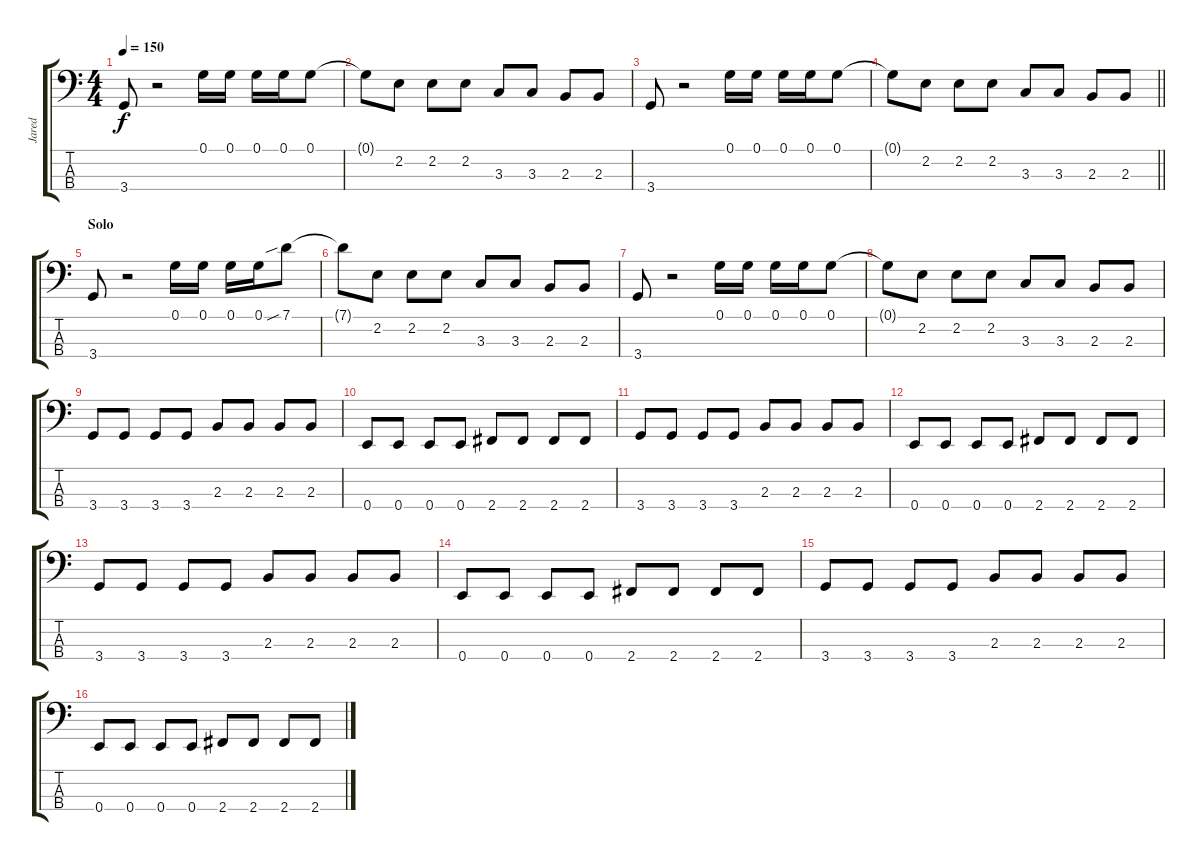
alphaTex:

\track ("Jared" "Jared") {instrument electricbassfinger}
\staff {score tabs}
\tuning (G2 D2 A1 E1) {hide}
\ts (4 4)
\tempo 150
\clef f4
\ks c
3.4.8{dy f} r.2 0.1.16 0.1.16 0.1.16 0.1.16 0.1.8 |
0.1{t}.8 2.2.8 2.2.8 2.2.8 3.3.8 3.3.8 2.3.8 2.3.8 |
3.4.8 r.2 0.1.16 0.1.16 0.1.16 0.1.16 0.1.8 |
\barLineRight lightlight
0.1{t}.8 2.2.8 2.2.8 2.2.8 3.3.8 3.3.8 2.3.8 2.3.8 |
\section ("" "Solo")
3.4.8 r.2 0.1.16 0.1.16 0.1.16 0.1.16 7.1{sib}.8 |
7.1{t}.8 2.2.8 2.2.8 2.2.8 3.3.8 3.3.8 2.3.8 2.3.8 |
3.4.8 r.2 0.1.16 0.1.16 0.1.16 0.1.16 0.1.8 |
0.1{t}.8 2.2.8 2.2.8 2.2.8 3.3.8 3.3.8 2.3.8 2.3.8 |
3.4.8 3.4.8 3.4.8 3.4.8 2.3.8 2.3.8 2.3.8 2.3.8 |
0.4.8 0.4.8 0.4.8 0.4.8 2.4.8 2.4.8 2.4.8 2.4.8 |
3.4.8 3.4.8 3.4.8 3.4.8 2.3.8 2.3.8 2.3.8 2.3.8 |
0.4.8 0.4.8 0.4.8 0.4.8 2.4.8 2.4.8 2.4.8 2.4.8 |
3.4.8 3.4.8 3.4.8 3.4.8 2.3.8 2.3.8 2.3.8 2.3.8 |
0.4.8 0.4.8 0.4.8 0.4.8 2.4.8 2.4.8 2.4.8 2.4.8 |
3.4.8 3.4.8 3.4.8 3.4.8 2.3.8 2.3.8 2.3.8 2.3.8 |
0.4.8 0.4.8 0.4.8 0.4.8 2.4.8 2.4.8 2.4.8 2.4.8
